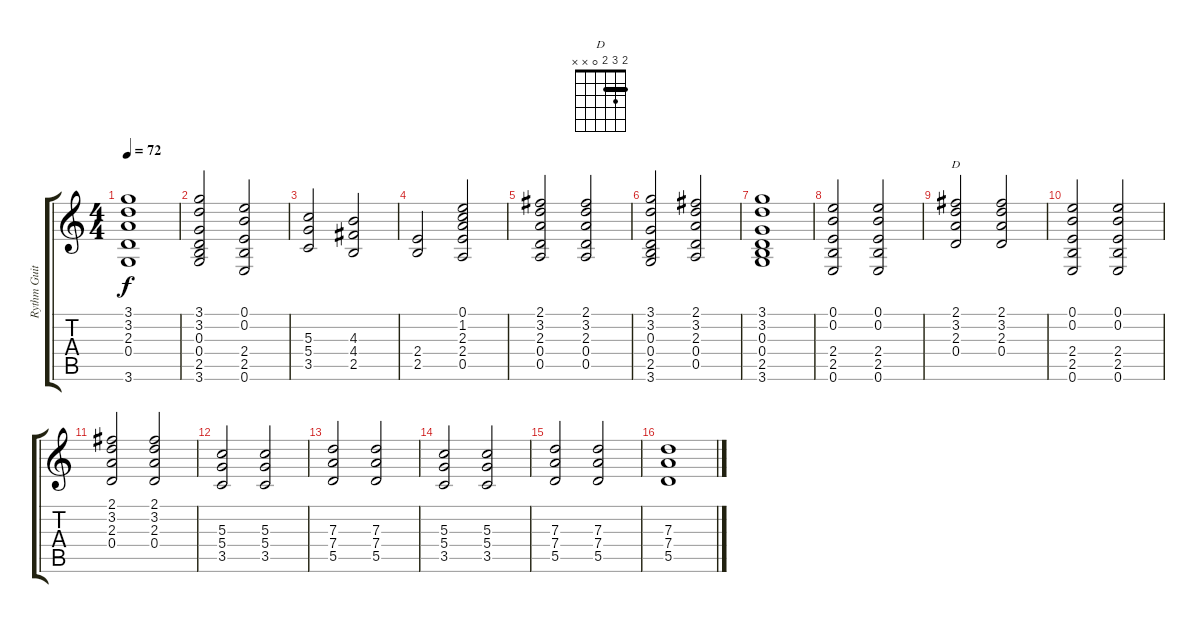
\track ("Rythm Guitar" "Rythm Guit") {instrument acousticguitarsteel}
\staff {score tabs}
\tuning (E4 B3 G3 D3 A2 E2) {hide}
\chord ("D" 2 3 2 0 x x) {barre 2}
\ts (4 4)
\tempo 72
\clef g2
\ks c
(3.1 3.2 2.3 0.4 3.6).1{dy f} |
(3.1 3.2 0.3 0.4 2.5 3.6).2 (0.1 0.2 2.4 2.5 0.6).2 |
(5.3 5.4 3.5).2 (4.3 4.4 2.5).2 |
(2.4 2.5).2 (0.1 1.2 2.3 2.4 0.5).2 |
(2.1 3.2 2.3 0.4 0.5).2 (2.1 3.2 2.3 0.4 0.5).2 |
(3.1 3.2 0.3 0.4 2.5 3.6).2 (2.1 3.2 2.3 0.4 0.5).2 |
(3.1 3.2 0.3 0.4 2.5 3.6).1 |
(0.1 0.2 2.4 2.5 0.6).2 (0.1 0.2 2.4 2.5 0.6).2 |
(2.1 3.2 2.3 0.4).2{ch "D"} (2.1 3.2 2.3 0.4).2 |
(0.1 0.2 2.4 2.5 0.6).2 (0.1 0.2 2.4 2.5 0.6).2 |
(2.1 3.2 2.3 0.4).2 (2.1 3.2 2.3 0.4).2 |
(5.3 5.4 3.5).2 (5.3 5.4 3.5).2 |
(7.3 7.4 5.5).2 (7.3 7.4 5.5).2 |
(5.3 5.4 3.5).2 (5.3 5.4 3.5).2 |
(7.3 7.4 5.5).2 (7.3 7.4 5.5).2 |
(7.3 7.4 5.5).1
